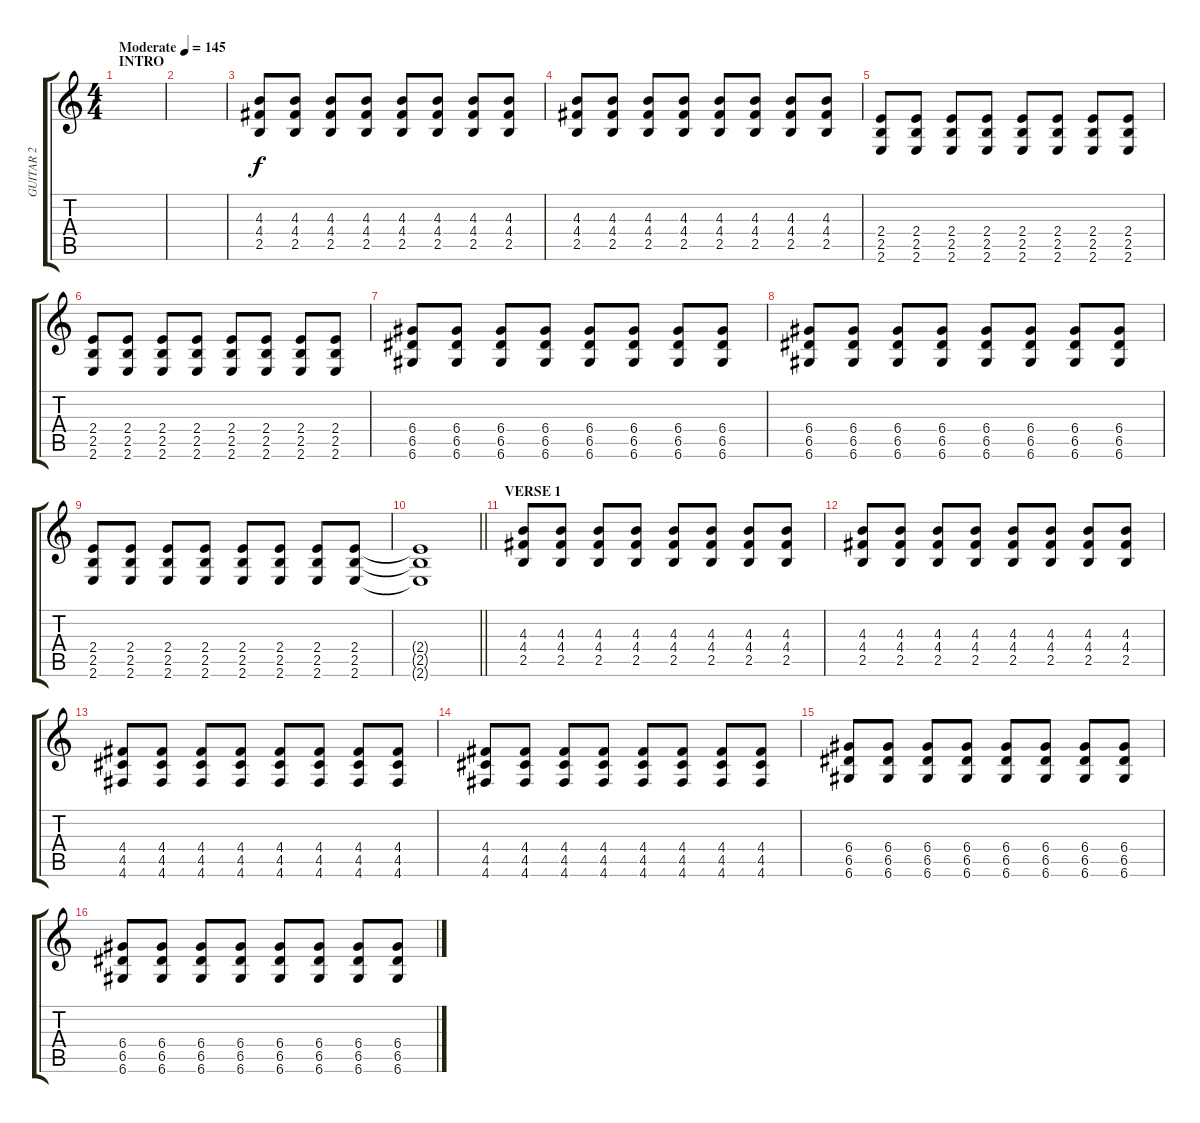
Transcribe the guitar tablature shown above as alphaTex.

\track ("GUITAR 2" "GUITAR 2") {instrument overdrivenguitar}
\staff {score tabs}
\tuning (E4 B3 G3 D3 A2 D2) {hide}
\ts (4 4)
\section ("" "INTRO")
\tempo (145 "Moderate")
\clef g2
\ks c
|
|
(4.3 4.4 2.5).8 (4.3 4.4 2.5).8 (4.3 4.4 2.5).8 (4.3 4.4 2.5).8 (4.3 4.4 2.5).8 (4.3 4.4 2.5).8 (4.3 4.4 2.5).8 (4.3 4.4 2.5).8 |
(4.3 4.4 2.5).8 (4.3 4.4 2.5).8 (4.3 4.4 2.5).8 (4.3 4.4 2.5).8 (4.3 4.4 2.5).8 (4.3 4.4 2.5).8 (4.3 4.4 2.5).8 (4.3 4.4 2.5).8 |
(2.4 2.5 2.6).8 (2.4 2.5 2.6).8 (2.4 2.5 2.6).8 (2.4 2.5 2.6).8 (2.4 2.5 2.6).8 (2.4 2.5 2.6).8 (2.4 2.5 2.6).8 (2.4 2.5 2.6).8 |
(2.4 2.5 2.6).8 (2.4 2.5 2.6).8 (2.4 2.5 2.6).8 (2.4 2.5 2.6).8 (2.4 2.5 2.6).8 (2.4 2.5 2.6).8 (2.4 2.5 2.6).8 (2.4 2.5 2.6).8 |
(6.4 6.5 6.6).8 (6.4 6.5 6.6).8 (6.4 6.5 6.6).8 (6.4 6.5 6.6).8 (6.4 6.5 6.6).8 (6.4 6.5 6.6).8 (6.4 6.5 6.6).8 (6.4 6.5 6.6).8 |
(6.4 6.5 6.6).8 (6.4 6.5 6.6).8 (6.4 6.5 6.6).8 (6.4 6.5 6.6).8 (6.4 6.5 6.6).8 (6.4 6.5 6.6).8 (6.4 6.5 6.6).8 (6.4 6.5 6.6).8 |
(2.4 2.5 2.6).8 (2.4 2.5 2.6).8 (2.4 2.5 2.6).8 (2.4 2.5 2.6).8 (2.4 2.5 2.6).8 (2.4 2.5 2.6).8 (2.4 2.5 2.6).8 (2.4 2.5 2.6).8 |
\barLineRight lightlight
(2.4{t} 2.5{t} 2.6{t}).1 |
\section ("" "VERSE 1")
(4.3 4.4 2.5).8 (4.3 4.4 2.5).8 (4.3 4.4 2.5).8 (4.3 4.4 2.5).8 (4.3 4.4 2.5).8 (4.3 4.4 2.5).8 (4.3 4.4 2.5).8 (4.3 4.4 2.5).8 |
(4.3 4.4 2.5).8 (4.3 4.4 2.5).8 (4.3 4.4 2.5).8 (4.3 4.4 2.5).8 (4.3 4.4 2.5).8 (4.3 4.4 2.5).8 (4.3 4.4 2.5).8 (4.3 4.4 2.5).8 |
(4.4 4.5 4.6).8 (4.4 4.5 4.6).8 (4.4 4.5 4.6).8 (4.4 4.5 4.6).8 (4.4 4.5 4.6).8 (4.4 4.5 4.6).8 (4.4 4.5 4.6).8 (4.4 4.5 4.6).8 |
(4.4 4.5 4.6).8 (4.4 4.5 4.6).8 (4.4 4.5 4.6).8 (4.4 4.5 4.6).8 (4.4 4.5 4.6).8 (4.4 4.5 4.6).8 (4.4 4.5 4.6).8 (4.4 4.5 4.6).8 |
(6.4 6.5 6.6).8 (6.4 6.5 6.6).8 (6.4 6.5 6.6).8 (6.4 6.5 6.6).8 (6.4 6.5 6.6).8 (6.4 6.5 6.6).8 (6.4 6.5 6.6).8 (6.4 6.5 6.6).8 |
(6.4 6.5 6.6).8 (6.4 6.5 6.6).8 (6.4 6.5 6.6).8 (6.4 6.5 6.6).8 (6.4 6.5 6.6).8 (6.4 6.5 6.6).8 (6.4 6.5 6.6).8 (6.4 6.5 6.6).8
